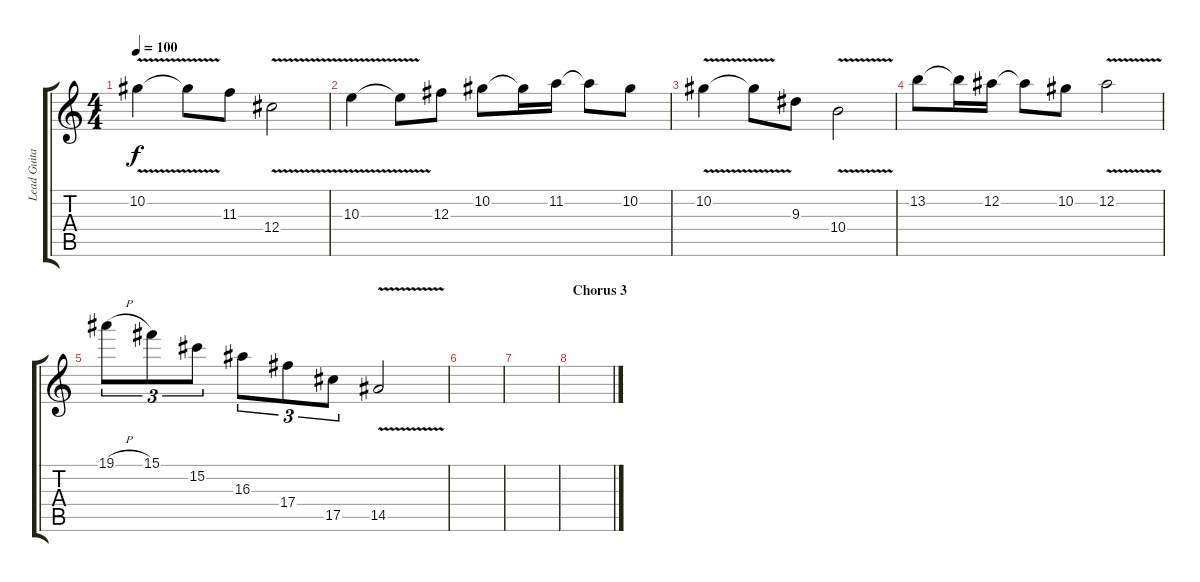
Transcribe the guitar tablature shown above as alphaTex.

\track ("Lead Guitar" "Lead Guita") {instrument distortionguitar}
\staff {score tabs}
\tuning (Eb4 Bb3 Gb3 Db3 Ab2 Eb2) {hide}
\ts (4 4)
\tempo 100
\clef g2
\ks c
10.2{v}.4{dy f} 10.2{t}.8 11.3.8 12.4{v}.2 |
10.3{v}.4 10.3{t}.8 12.3.8 10.2.8 10.2{t}.16 11.2.16 11.2{t}.8 10.2.8 |
10.2{v}.4 10.2{t}.8 9.3.8 10.4{v}.2 |
13.2.8 13.2{t}.16 12.2.16 12.2{t}.8 10.2.8 12.2{v}.2 |
19.1{h}.8{tu (3 2)} 15.1.8{tu (3 2)} 15.2.8{tu (3 2)} 16.3.8{tu (3 2)} 17.4.8{tu (3 2)} 17.5.8{tu (3 2)} 14.5{v}.2 |
|
|
\section ("" "Chorus 3")
